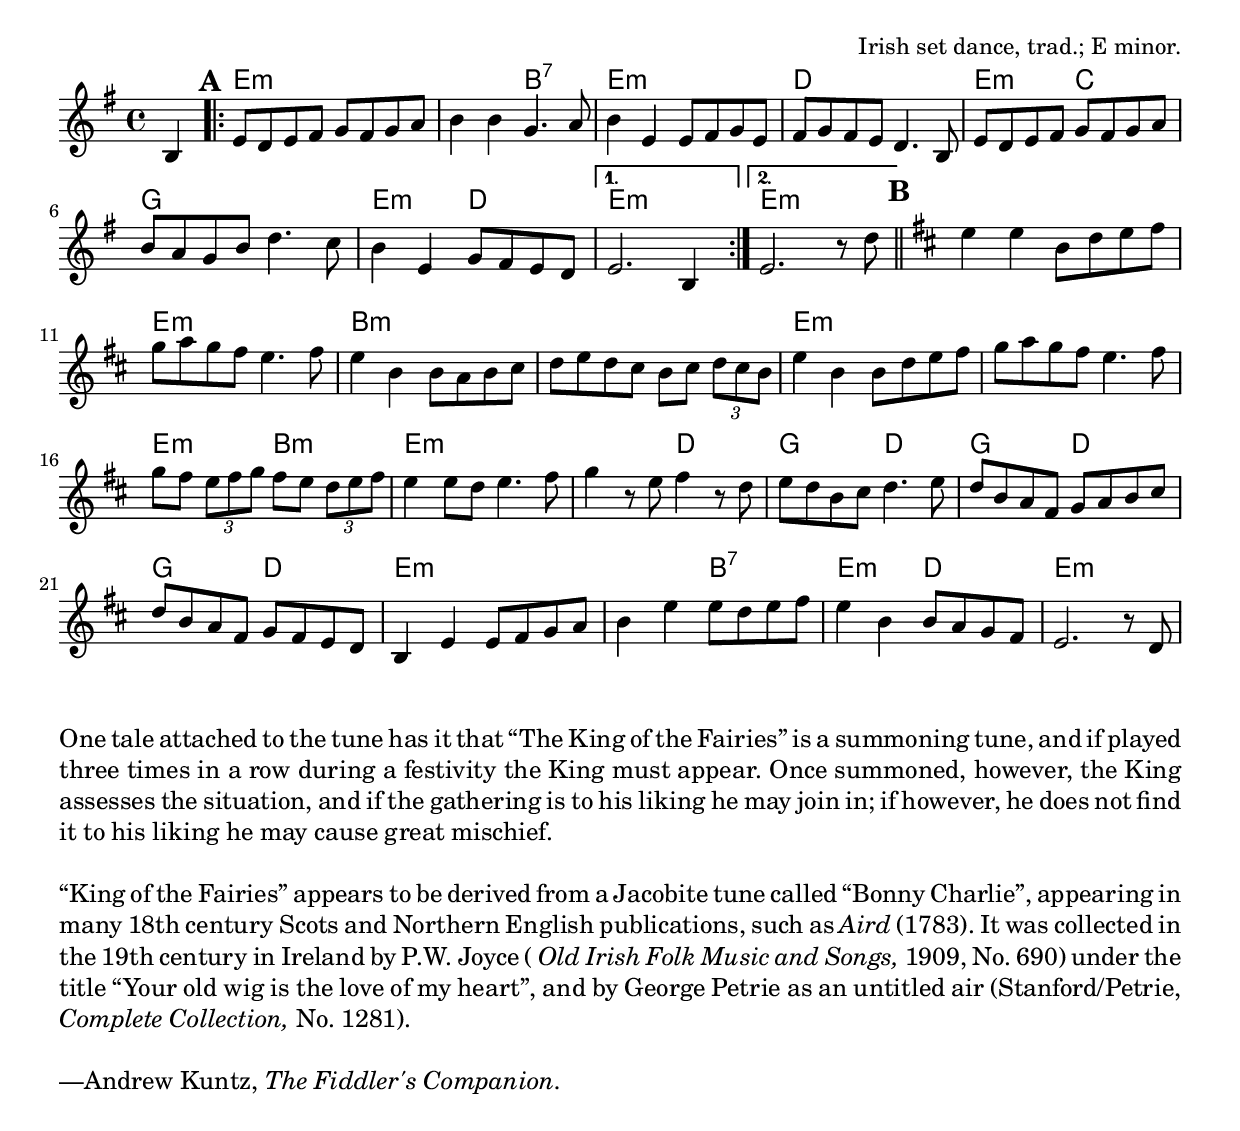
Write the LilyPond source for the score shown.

\version "2.18.2"
\include "util.ly"

\tocItem \markup "King of the Faeries"

\score {
  <<
    \relative b {
      \time 4/4
      \key e \minor

      \partial 4 b4 |
      \repeat volta 2 {
        \mark \default
        e8 d e fis g fis g a |
        b4 b g4. a8 |
        b4 e,4 e8 fis g e |
        fis g fis e d4. b8 |

        e8 d e fis g fis g a |
        b8 a g b d4. c8 |
        b4 e, g8 fis e d |
      }
      \alternative {
        { e2. b4 }
        { e2. r8 d'8 }
      }

      \key e \dorian
      \bar "||"
      \mark \default
      e4 e b8 d e fis |
      g8 a g fis e4. fis8 |
      e4 b b8 a b cis |
      d8 e d cis b cis \tuplet 3/2 { d8 cis b } |

      e4 b b8 d e fis |
      g8 a g fis e4. fis8 |
      g8 fis \tuplet 3/2 { e8 fis g } fis8 e \tuplet 3/2 { d8 e fis } |
      e4 e8 d e4. fis8 |
      g4 r8 e8 fis4 r8 d8 |

      e8 d b cis d4. e8 |
      d8 b a fis g a b cis |
      d8 b a fis g fis e d |
      b4 e e8 fis g a |
      b4 e e8 d e fis |
      e4 b b8 a g fis |
      e2. r8 d8 |
    }

    \chords {
      \time 4/4
      \set chordChanges = ##t

      \transpose c' c {
        \partial 4 s4 |
        \repeat volta 2 {
          e1:m | e2:m b2:7 | e1:m | d1 |
          e2:m c2 | g1 | e2:m d2 |
        }
        \alternative {
          { e1:m | }
          { e1:m | }
        }

        e1:m | e1:m | b1:m | b1:m |
        e1:m | e1:m | e2:m b2:m | e1:m |
        e2:m d2 | g2 d2 | g2 d2 | g2 d2 |
        e1:m | e2:m b2:7 | e2:m d2 | e1:m |
      }
    }
  >>

  \header {
    title = "King of the Faeries"
    opus = "Irish set dance, trad.; E minor."
  }
  \layout{ indent = 0 }
  \midi{ \tempo 4 = 180 }
}

\markuplist {
  \paragraph {
    One tale attached to the tune has it that “The King of the Fairies”
    is a summoning tune, and if played three times in a row during a
    festivity the King must appear. Once summoned, however, the King
    assesses the situation, and if the gathering is to his liking he
    may join in; if however, he does not find it to his liking he may
    cause great mischief.
  }
  \paragraph {
    “King of the Fairies” appears to be derived from a Jacobite tune
    called “Bonny Charlie”, appearing in many 18th century Scots and
    Northern English publications, such as \italic{Aird} (1783). It
    was collected in the 19th century in Ireland by P.W. Joyce
    (\italic{Old Irish Folk Music and Songs,} 1909, No. 690) under
    the title “Your old wig is the love of my heart”, and by George
    Petrie as an untitled air (Stanford/Petrie,
    \italic{Complete Collection,} No. 1281).
  }
  \paragraph {
    —Andrew Kuntz, \italic{The Fiddler's Companion.}
  }
}